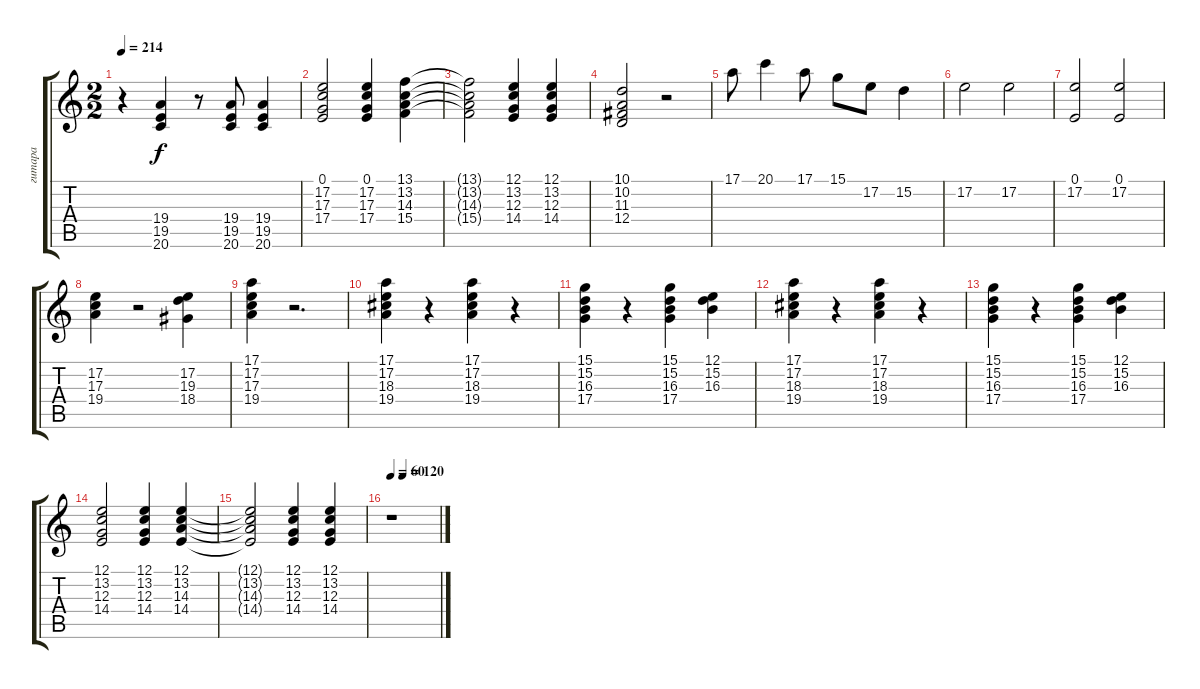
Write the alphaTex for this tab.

\track ("гитара" "гитара") {instrument acousticgrandpiano}
\staff {score tabs}
\tuning (E4 B3 G3 D3 A2 E2) {hide}
\ts (2 2)
\tempo 214
\clef g2
\ks c
r.4{dy f} (19.4 19.5 20.6).4 r.8 (19.4 19.5 20.6).8 (19.4 19.5 20.6).4 |
(0.1 17.2 17.3 17.4).2 (0.1 17.2 17.3 17.4).4 (13.1 13.2 14.3 15.4).4 |
(13.1{t} 13.2{t} 14.3{t} 15.4{t}).2 (12.1 13.2 12.3 14.4).4 (12.1 13.2 12.3 14.4).4 |
(10.1 10.2 11.3 12.4).2 r.2 |
17.1.8 20.1.4 17.1.8 15.1.8 17.2.8 15.2.4 |
17.2.2 17.2.2 |
(0.1 17.2).2 (0.1 17.2).2 |
(17.2 17.3 19.4).4 r.2 (17.2 19.3 18.4).4 |
(17.1 17.2 17.3 19.4).4 r.2{d} |
(17.1 17.2 18.3 19.4).4 r.4 (17.1 17.2 18.3 19.4).4 r.4 |
(15.1 15.2 16.3 17.4).4 r.4 (15.1 15.2 16.3 17.4).4 (12.1 15.2 16.3).4 |
(17.1 17.2 18.3 19.4).4 r.4 (17.1 17.2 18.3 19.4).4 r.4 |
(15.1 15.2 16.3 17.4).4 r.4 (15.1 15.2 16.3 17.4).4 (12.1 15.2 16.3).4 |
(12.1 13.2 12.3 14.4).2 (12.1 13.2 12.3 14.4).4 (12.1 13.2 14.3 14.4).4 |
(12.1{t} 13.2{t} 14.3{t} 14.4{t}).2 (12.1 13.2 12.3 14.4).4 (12.1 13.2 12.3 14.4).4 |
\tempo 60
\tempo (120 0.25)
r.1
